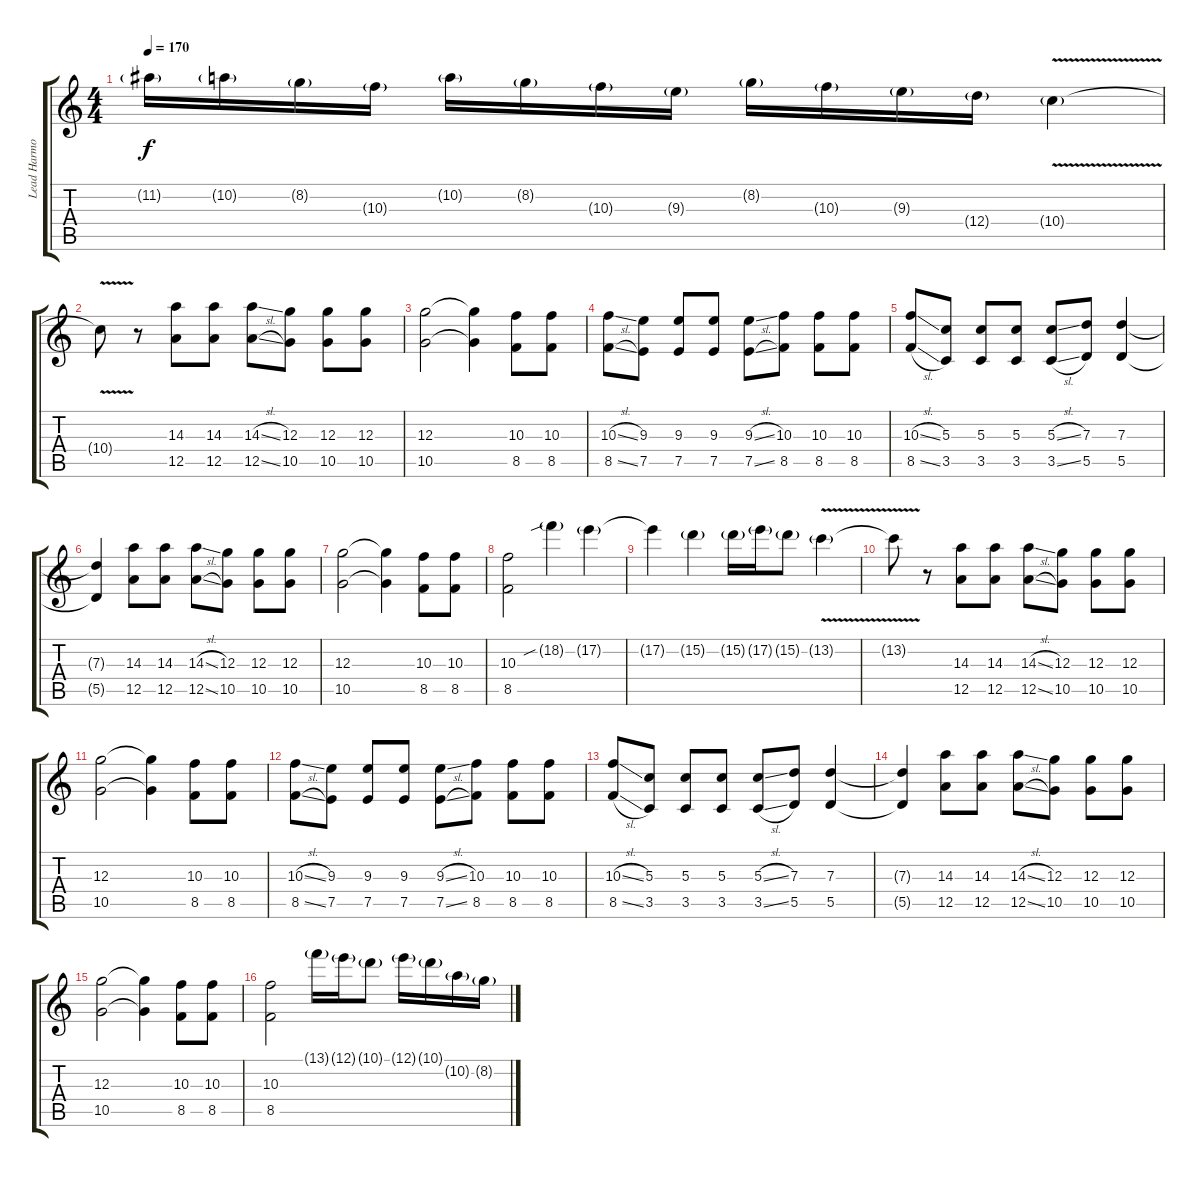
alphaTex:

\track ("Lead Harmony" "Lead Harmo") {instrument overdrivenguitar}
\staff {score tabs}
\tuning (E4 B3 G3 D3 A2 D2) {hide}
\ts (4 4)
\tempo 170
\clef g2
\ks c
11.2{g}.16{dy f} 10.2{g}.16 8.2{g}.16 10.3{g}.16 10.2{g}.16 8.2{g}.16 10.3{g}.16 9.3{g}.16 8.2{g}.16 10.3{g}.16 9.3{g}.16 12.4{g}.16 10.4{v g}.4 |
10.4{t}.8 r.8 (14.3 12.5).8 (14.3 12.5).8 (14.3{sl} 12.5{sl}).8 (12.3 10.5).8 (12.3 10.5).8 (12.3 10.5).8 |
(12.3 10.5).2 (12.3{t} 10.5{t}).4 (10.3 8.5).8 (10.3 8.5).8 |
(10.3{sl} 8.5{sl}).8 (9.3 7.5).8 (9.3 7.5).8 (9.3 7.5).8 (9.3{sl} 7.5{sl}).8 (10.3 8.5).8 (10.3 8.5).8 (10.3 8.5).8 |
(10.3{sl} 8.5{sl}).8 (5.3 3.5).8 (5.3 3.5).8 (5.3 3.5).8 (5.3{sl} 3.5{sl}).8 (7.3 5.5).8 (7.3 5.5).4 |
(7.3{t} 5.5{t}).4 (14.3 12.5).8 (14.3 12.5).8 (14.3{sl} 12.5{sl}).8 (12.3 10.5).8 (12.3 10.5).8 (12.3 10.5).8 |
(12.3 10.5).2 (12.3{t} 10.5{t}).4 (10.3 8.5).8 (10.3 8.5).8 |
(10.3 8.5).2 18.2{sib g}.4 17.2{g}.4 |
17.2{t}.4 15.2{g}.4 15.2{g}.16 17.2{g}.16 15.2{g}.8 13.2{v g}.4 |
13.2{t}.8 r.8 (14.3 12.5).8 (14.3 12.5).8 (14.3{sl} 12.5{sl}).8 (12.3 10.5).8 (12.3 10.5).8 (12.3 10.5).8 |
(12.3 10.5).2 (12.3{t} 10.5{t}).4 (10.3 8.5).8 (10.3 8.5).8 |
(10.3{sl} 8.5{sl}).8 (9.3 7.5).8 (9.3 7.5).8 (9.3 7.5).8 (9.3{sl} 7.5{sl}).8 (10.3 8.5).8 (10.3 8.5).8 (10.3 8.5).8 |
(10.3{sl} 8.5{sl}).8 (5.3 3.5).8 (5.3 3.5).8 (5.3 3.5).8 (5.3{sl} 3.5{sl}).8 (7.3 5.5).8 (7.3 5.5).4 |
(7.3{t} 5.5{t}).4 (14.3 12.5).8 (14.3 12.5).8 (14.3{sl} 12.5{sl}).8 (12.3 10.5).8 (12.3 10.5).8 (12.3 10.5).8 |
(12.3 10.5).2 (12.3{t} 10.5{t}).4 (10.3 8.5).8 (10.3 8.5).8 |
(10.3 8.5).2 13.1{g}.16 12.1{g}.16 10.1{g}.8 12.1{g}.16 10.1{g}.16 10.2{g}.16 8.2{g}.16
